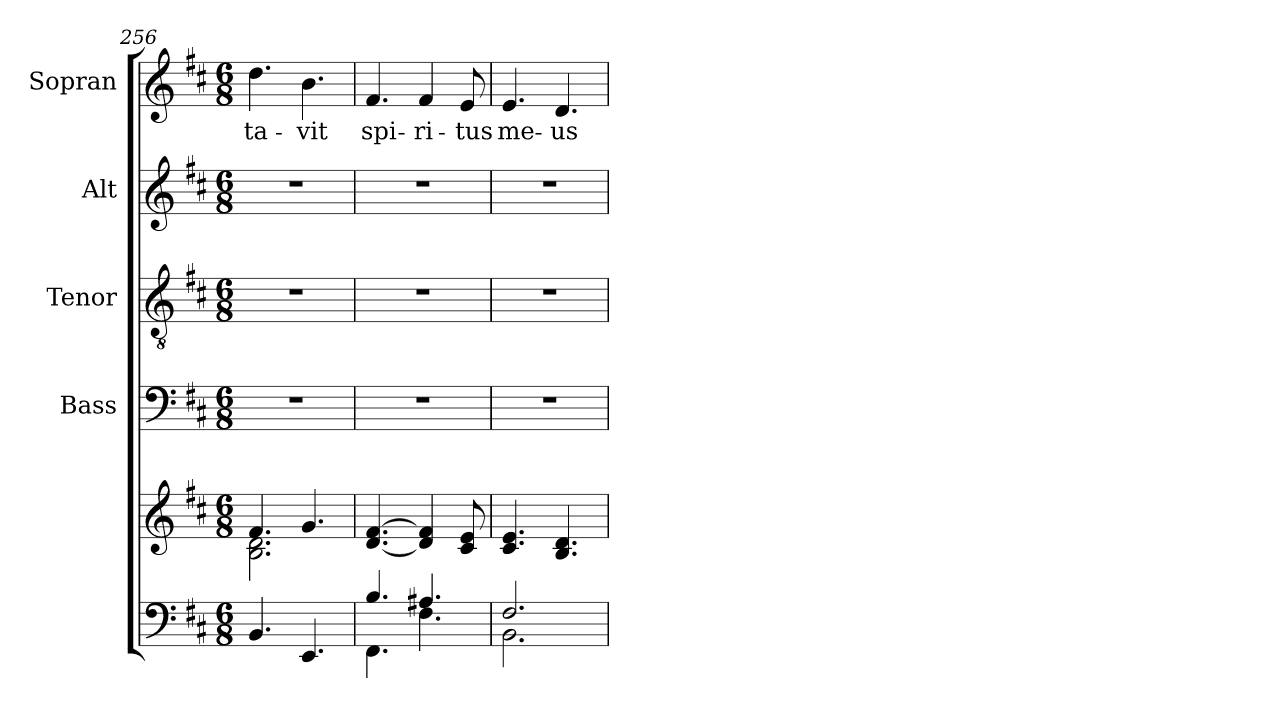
**kern	**kern	**kern	**kern	**kern	**kern	**text
*part5	*part5	*part4	*part3	*part2	*part1	*part1
*staff6	*staff5	*staff4	*staff3	*staff2	*staff1	*staff1
*	*	*I"Bass	*I"Tenor	*I"Alt	*I"Sopran	*
*	*	*I'B	*I'T	*I'A	*I'S	*
*clefF4	*clefG2	*clefF4	*clefGv2	*clefG2	*clefG2	*
*k[f#c#]	*k[f#c#]	*k[f#c#]	*k[f#c#]	*k[f#c#]	*k[f#c#]	*
*D:	*D:	*D:	*D:	*D:	*D:	*
*M6/8	*M6/8	*M6/8	*M6/8	*M6/8	*M6/8	*
=256	=256	=256	=256	=256	=256	=256
*	*^	*	*	*	*	*
!	!	!	!	!	!	!	!LO:LY:b
4.BB/	4.f#/	2.B\ 2.d\	2.r	2.r	2.r	4.dd\	-ta-
!	!	!	!	!	!	!	!LO:LY:b
4.EE/	4.g/	.	.	.	.	4.b\	-vit
*	*v	*v	*	*	*	*	*
=257	=257	=257	=257	=257	=257	=257
*^	*	*	*	*	*	*
!	!	!	!	!	!	!	!LO:LY:b
4.B/	4.FF#\	[4.d/ [4.f#/	2.r	2.r	2.r	4.f#/	spi-
!	!	!	!	!	!	!	!LO:LY:b
4.A#X/	4.F#\	4d/] 4f#/]	.	.	.	4f#/	-ri-
!	!	!	!	!	!	!	!LO:LY:b
.	.	8c#/ 8e/	.	.	.	8e/	-tus
=258	=258	=258	=258	=258	=258	=258	=258
!	!	!	!	!	!	!	!LO:LY:b
2.F#/	2.BB\	4.c#/ 4.e/	2.r	2.r	2.r	4.e/	me-
!	!	!	!	!	!	!	!LO:LY:b
.	.	4.B/ 4.d/	.	.	.	4.d/	-us
*v	*v	*	*	*	*	*	*
=	=	=	=	=	=	=
*-	*-	*-	*-	*-	*-	*-
